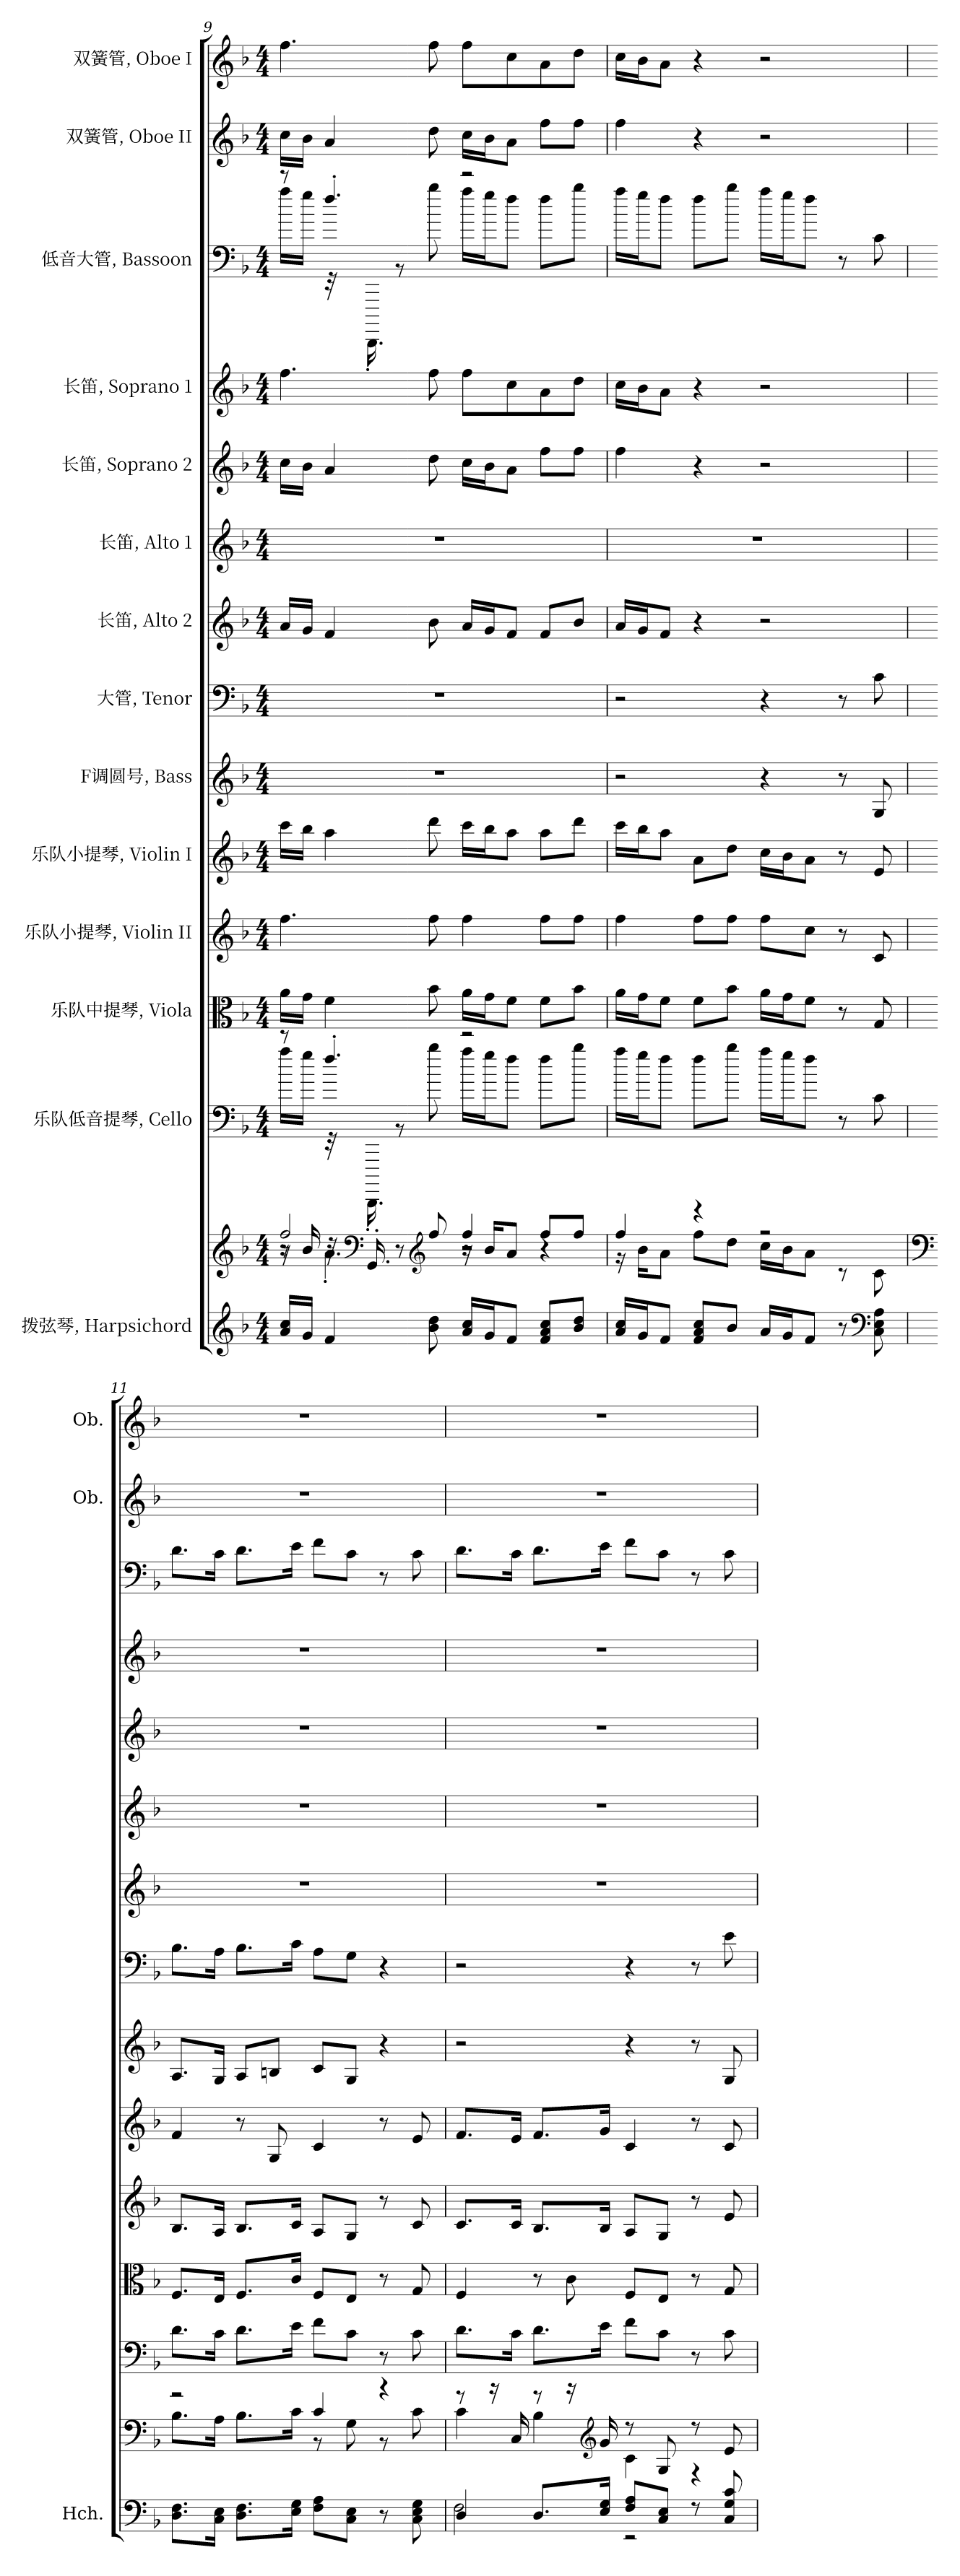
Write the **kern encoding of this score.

**kern	**kern	**kern	**kern	**kern	**kern	**kern	**kern	**kern	**kern	**kern	**kern	**kern	**kern	**kern
*part14	*part14	*part13	*part12	*part11	*part10	*part9	*part8	*part7	*part6	*part5	*part4	*part3	*part2	*part1
*staff15	*staff14	*staff13	*staff12	*staff11	*staff10	*staff9	*staff8	*staff7	*staff6	*staff5	*staff4	*staff3	*staff2	*staff1
*I"拨弦琴, Harpsichord	*	*I"乐队低音提琴, Cello	*I"乐队中提琴, Viola	*I"乐队小提琴, Violin II	*I"乐队小提琴, Violin I	*I"F调圆号, Bass	*I"大管, Tenor	*I"长笛, Alto 2	*I"长笛, Alto 1	*I"长笛, Soprano 2	*I"长笛, Soprano 1	*I"低音大管, Bassoon	*I"双簧管, Oboe II	*I"双簧管, Oboe I
*I'Hch.	*	*	*	*	*	*	*	*	*	*	*	*	*I'Ob.	*I'Ob.
*clefG2	*clefG2	*clefF4	*clefC3	*clefG2	*clefG2	*clefG2	*clefF4	*clefG2	*clefG2	*clefG2	*clefG2	*clefF4	*clefG2	*clefG2
*	*	*ITrd7c12	*	*	*	*ITrd4c7	*	*	*	*	*	*ITrd7c12	*	*
*k[b-]	*k[b-]	*k[b-]	*k[b-]	*k[b-]	*k[b-]	*k[b-e-]	*k[b-]	*k[b-]	*k[b-]	*k[b-]	*k[b-]	*k[b-]	*k[b-]	*k[b-]
*M4/4	*M4/4	*M4/4	*M4/4	*M4/4	*M4/4	*M4/4	*M4/4	*M4/4	*M4/4	*M4/4	*M4/4	*M4/4	*M4/4	*M4/4
=9	=9	=9	=9	=9	=9	=9	=9	=9	=9	=9	=9	=9	=9	=9
*	*^	*^	*	*	*	*	*	*	*	*	*	*^	*	*
*	*	*^	*	*	*	*	*	*	*	*	*	*	*	*	*	*	*
16a/ 16cc/LL	2ff/	8r	16r	8r	16a\LL	16a\LL	4.ff\	16ccc\LL	1r	1r	16a/LL	1r	16cc\LL	4.ff\	8r	16a\LL	16cc\LL	4.ff\
16g/JJ	.	.	16b-/	.	16g\JJ	16g\JJ	.	16bb-\JJ	.	.	16g/JJ	.	16b-\JJ	.	.	16g\JJ	16b-\JJ	.
4f/	.	4.a'\	32r	4.f'/	32r	4f\	.	4aa\	.	.	4f/	.	4a/	.	4.f'/	32r	4a/	.
*	*clefF4	*	*	*	*	*	*	*	*	*	*	*	*	*	*	*	*	*
.	.	.	16.DDDDD'/	.	16.DDDDD'\	.	.	.	.	.	.	.	.	.	.	16.DDDDD'\	.	.
.	.	.	8r	.	8r	.	.	.	.	.	.	.	.	.	.	8r	.	.
*	*clefG2	*	*	*	*	*	*	*	*	*	*	*	*	*	*	*	*	*
8b-\ 8dd\	.	.	8ff/	.	8b-\	8b-\	8ff\	8ddd\	.	.	8b-\	.	8dd\	8ff\	.	8b-\	8dd\	8ff\
16a/ 16cc/LL	4ff/	2r	16r	2r	16a\LL	16a\LL	4ff\	16ccc\LL	.	.	16a/LL	.	16cc\LL	8ff\L	2r	16a\LL	16cc\LL	8ff\L
16g/J	.	.	16b-/KL	.	16g\J	16g\J	.	16bb-\J	.	.	16g/J	.	16b-\J	.	.	16g\J	16b-\J	.
8f/J	.	.	8a/J	.	8f\J	8f\J	.	8aa\J	.	.	8f/J	.	8a\J	8cc\	.	8f\J	8a\J	8cc\
8f/ 8a/ 8cc/L	4r	.	8ff/L	.	8f\L	8f\L	8ff\L	8aa\L	.	.	8f/L	.	8ff\L	8a\	.	8f\L	8ff\L	8a\
8b-/ 8dd/J	.	.	8ff/J	.	8b-\J	8b-\J	8ff\J	8ddd\J	.	.	8b-/J	.	8ff\J	8dd\J	.	8b-\J	8ff\J	8dd\J
*	*	*v	*v	*	*	*	*	*	*	*	*	*	*	*	*v	*v	*	*
*	*	*	*v	*v	*	*	*	*	*	*	*	*	*	*	*	*
!!LO:PB:g=z
=10	=10	=10	=10	=10	=10	=10	=10	=10	=10	=10	=10	=10	=10	=10	=10
16a/ 16cc/LL	4ff/	16r	16a\LL	16a\LL	4ff\	16ccc\LL	2r	2r	16a/LL	1r	4ff\	16cc\LL	16a\LL	4ff\	16cc\LL
16g/J	.	16b-\KL	16g\J	16g\J	.	16bb-\J	.	.	16g/J	.	.	16b-\J	16g\J	.	16b-\J
8f/J	.	8a\J	8f\J	8f\J	.	8aa\J	.	.	8f/J	.	.	8a\J	8f\J	.	8a\J
8f/ 8a/ 8cc/L	4r	8ff\L	8f\L	8f\L	8ff\L	8a\L	.	.	4r	.	4r	4r	8f\L	4r	4r
8b-/J	.	8dd\J	8b-\J	8b-\J	8ff\J	8dd\J	.	.	.	.	.	.	8b-\J	.	.
16a/LL	2r	16cc\LL	16a\LL	16a\LL	8ff\L	16cc\LL	4r	4r	2r	.	2r	2r	16a\LL	2r	2r
16g/J	.	16b-\J	16g\J	16g\J	.	16b-\J	.	.	.	.	.	.	16g\J	.	.
8f/J	.	8a\J	8f\J	8f\J	8cc\J	8a\J	.	.	.	.	.	.	8f\J	.	.
8r	.	8r	8r	8r	8r	8r	8r	8r	.	.	.	.	8r	.	.
*clefF4	*	*	*	*	*	*	*	*	*	*	*	*	*	*	*
8C\ 8E\ 8A\	.	8c\	8C\	8G/	8c/	8e/	8C/	8c\	.	.	.	.	8C\	.	.
=11	=11	=11	=11	=11	=11	=11	=11	=11	=11	=11	=11	=11	=11	=11	=11
*	*clefF4	*	*	*	*	*	*	*	*	*	*	*	*	*	*
8.D\ 8.F\L	2r	8.B-\L	8.D\L	8.F/L	8.B-/L	4f/	8.D/L	8.B-\L	1r	1r	1r	1r	8.D\L	1r	1r
16C\ 16E\Jk	.	16A\Jk	16C\Jk	16E/Jk	16A/Jk	.	16C/Jk	16A\Jk	.	.	.	.	16C\Jk	.	.
8.D\ 8.F\L	.	8.B-\L	8.D\L	8.F/L	8.B-/L	8r	8D/L	8.B-\L	.	.	.	.	8.D\L	.	.
.	.	.	.	.	.	8G/	8En/J	.	.	.	.	.	.	.	.
16E\ 16G\Jk	.	16c\Jk	16E\Jk	16c/Jk	16c/Jk	.	.	16c\Jk	.	.	.	.	16E\Jk	.	.
8F\ 8A\L	4c/	8r	8F\L	8F/L	8A/L	4c/	8F/L	8A\L	.	.	.	.	8F\L	.	.
8C\ 8E\J	.	8G\	8C\J	8E/J	8G/J	.	8C/J	8G\J	.	.	.	.	8C\J	.	.
8r	4r	8r	8r	8r	8r	8r	4r	4r	.	.	.	.	8r	.	.
8C\ 8E\ 8G\	.	8c\	8C\	8G/	8c/	8e/	.	.	.	.	.	.	8C\	.	.
!!LO:PB:g=z
=12	=12	=12	=12	=12	=12	=12	=12	=12	=12	=12	=12	=12	=12	=12	=12
*^	*	*	*	*	*	*	*	*	*	*	*	*	*	*	*
4D/	2F\	8r	4c\	8.D\L	4F/	8.c/L	8.f/L	2r	2r	1r	1r	1r	1r	8.D\L	1r	1r
.	.	16r	.	.	.	.	.	.	.	.	.	.	.	.	.	.
.	.	16C/	.	16C\Jk	.	16c/Jk	16e/Jk	.	.	.	.	.	.	16C\Jk	.	.
8.D/L	.	8r	4B-\	8.D\L	8r	8.B-/L	8.f/L	.	.	.	.	.	.	8.D\L	.	.
.	.	16r	.	.	8c\	.	.	.	.	.	.	.	.	.	.	.
*	*	*clefG2	*	*	*	*	*	*	*	*	*	*	*	*	*	*
16E/ 16G/Jk	.	16g/	.	16E\Jk	.	16B-/Jk	16g/Jk	.	.	.	.	.	.	16E\Jk	.	.
8F/ 8A/L	2r	8r	4c\	8F\L	8F/L	8A/L	4c/	4r	4r	.	.	.	.	8F\L	.	.
8C/ 8E/J	.	8G/	.	8C\J	8E/J	8G/J	.	.	.	.	.	.	.	8C\J	.	.
8r	.	8r	4r	8r	8r	8r	8r	8r	8r	.	.	.	.	8r	.	.
8C/ 8G/ 8c/	.	8e/	.	8C\	8G/	8e/	8c/	8C/	8e\	.	.	.	.	8C\	.	.
*v	*v	*	*	*	*	*	*	*	*	*	*	*	*	*	*	*
*	*v	*v	*	*	*	*	*	*	*	*	*	*	*	*	*
=	=	=	=	=	=	=	=	=	=	=	=	=	=	=
*-	*-	*-	*-	*-	*-	*-	*-	*-	*-	*-	*-	*-	*-	*-
